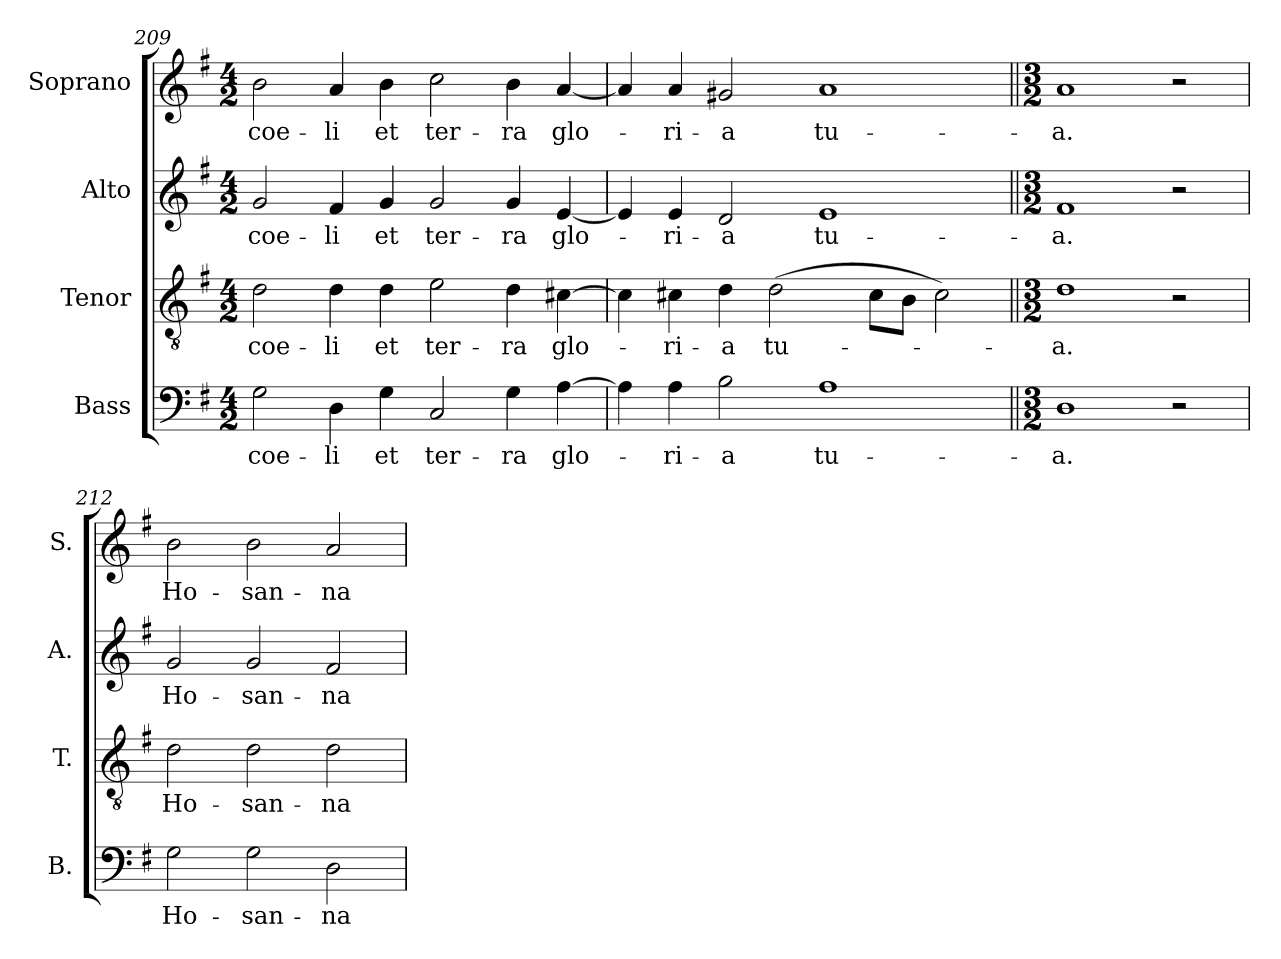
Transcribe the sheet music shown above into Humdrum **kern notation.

**kern	**text	**kern	**text	**kern	**text	**kern	**text
*part4	*part4	*part3	*part3	*part2	*part2	*part1	*part1
*staff4	*staff4	*staff3	*staff3	*staff2	*staff2	*staff1	*staff1
*I"Bass	*	*I"Tenor	*	*I"Alto	*	*I"Soprano	*
*I'B.	*	*I'T.	*	*I'A.	*	*I'S.	*
*clefF4	*	*clefGv2	*	*clefG2	*	*clefG2	*
*	*	*ITrd7c12	*	*	*	*	*
*k[f#]	*	*k[f#]	*	*k[f#]	*	*k[f#]	*
*G:	*	*G:	*	*G:	*	*G:	*
*M4/2	*	*M4/2	*	*M4/2	*	*M4/2	*
=209	=209	=209	=209	=209	=209	=209	=209
!	!LO:LY:b:color=#000000	!	!	!	!	!	!
!	!	!	!LO:LY:b:color=#000000	!	!	!	!
!	!	!	!	!	!LO:LY:b:color=#000000	!	!
!	!	!	!	!	!	!	!LO:LY:b:color=#000000
2Gi\	coe-	2Di\	coe-	2gi/	coe-	2bi\	coe-
!	!LO:LY:b:color=#000000	!	!	!	!	!	!
!	!	!	!LO:LY:b:color=#000000	!	!	!	!
!	!	!	!	!	!LO:LY:b:color=#000000	!	!
!	!	!	!	!	!	!	!LO:LY:b:color=#000000
4Di\	-li	4Di\	-li	4f#i/	-li	4ai/	-li
!	!LO:LY:b:color=#000000	!	!	!	!	!	!
!	!	!	!LO:LY:b:color=#000000	!	!	!	!
!	!	!	!	!	!LO:LY:b:color=#000000	!	!
!	!	!	!	!	!	!	!LO:LY:b:color=#000000
4Gi\	et	4Di\	et	4gi/	et	4bi\	et
!	!LO:LY:b:color=#000000	!	!	!	!	!	!
!	!	!	!LO:LY:b:color=#000000	!	!	!	!
!	!	!	!	!	!LO:LY:b:color=#000000	!	!
!	!	!	!	!	!	!	!LO:LY:b:color=#000000
2Ci/	ter-	2Ei\	ter-	2gi/	ter-	2cci\	ter-
!	!LO:LY:b:color=#000000	!	!	!	!	!	!
!	!	!	!LO:LY:b:color=#000000	!	!	!	!
!	!	!	!	!	!LO:LY:b:color=#000000	!	!
!	!	!	!	!	!	!	!LO:LY:b:color=#000000
4Gi\	-ra	4Di\	-ra	4gi/	-ra	4bi\	-ra
!	!LO:LY:b:color=#000000	!	!	!	!	!	!
!	!	!	!LO:LY:b:color=#000000	!	!	!	!
!	!	!	!	!	!LO:LY:b:color=#000000	!	!
!	!	!	!	!	!	!	!LO:LY:b:color=#000000
[4Ai\	glo-	[4C#Xi\	glo-	[4ei/	glo-	[4ai/	glo-
!!LO:LB:g=z
=210	=210	=210	=210	=210	=210	=210	=210
4Ai\]	.	4C#i\]	.	4ei/]	.	4ai/]	.
!	!LO:LY:b:color=#000000	!	!	!	!	!	!
!	!	!	!LO:LY:b:color=#000000	!	!	!	!
!	!	!	!	!	!LO:LY:b:color=#000000	!	!
!	!	!	!	!	!	!	!LO:LY:b:color=#000000
4Ai\	-ri-	4C#Xi\	-ri-	4ei/	-ri-	4ai/	-ri-
!	!LO:LY:b:color=#000000	!	!	!	!	!	!
!	!	!	!LO:LY:b:color=#000000	!	!	!	!
!	!	!	!	!	!LO:LY:b:color=#000000	!	!
!	!	!	!	!	!	!	!LO:LY:b:color=#000000
2Bi\	-a	4Di\	-a	2di/	-a	2g#Xi/	-a
!	!	!	!LO:LY:b:color=#000000	!	!	!	!
.	.	(2Di\	tu-	.	.	.	.
!	!LO:LY:b:color=#000000	!	!	!	!	!	!
!	!	!	!	!	!LO:LY:b:color=#000000	!	!
!	!	!	!	!	!	!	!LO:LY:b:color=#000000
1Ai	tu-	.	.	1ei	tu-	1ai	tu-
.	.	8C#i\L	.	.	.	.	.
.	.	8BBi\J	.	.	.	.	.
.	.	2C#i\)	.	.	.	.	.
=211||	=211||	=211||	=211||	=211||	=211||	=211||	=211||
*M3/2	*	*M3/2	*	*M3/2	*	*M3/2	*
!	!LO:LY:b:color=#000000	!	!	!	!	!	!
!	!	!	!LO:LY:b:color=#000000	!	!	!	!
!	!	!	!	!	!LO:LY:b:color=#000000	!	!
*	*	*	*	*	*	*MM240	*
!	!	!	!	!	!	!	!LO:LY:b:color=#000000
1Di	-a.	1Di	-a.	1f#i	-a.	1ai	-a.
2r	.	2r	.	2r	.	2r	.
=212	=212	=212	=212	=212	=212	=212	=212
!	!LO:LY:b:color=#000000	!	!	!	!	!	!
!	!	!	!LO:LY:b:color=#000000	!	!	!	!
!	!	!	!	!	!LO:LY:b:color=#000000	!	!
!	!	!	!	!	!	!	!LO:LY:b:color=#000000
2Gi\	Ho-	2Di\	Ho-	2gi/	Ho-	2bi\	Ho-
!	!LO:LY:b:color=#000000	!	!	!	!	!	!
!	!	!	!LO:LY:b:color=#000000	!	!	!	!
!	!	!	!	!	!LO:LY:b:color=#000000	!	!
!	!	!	!	!	!	!	!LO:LY:b:color=#000000
2Gi\	-san-	2Di\	-san-	2gi/	-san-	2bi\	-san-
!	!LO:LY:b:color=#000000	!	!	!	!	!	!
!	!	!	!LO:LY:b:color=#000000	!	!	!	!
!	!	!	!	!	!LO:LY:b:color=#000000	!	!
!	!	!	!	!	!	!	!LO:LY:b:color=#000000
2Di\	-na	2Di\	-na	2f#i/	-na	2ai/	-na
=	=	=	=	=	=	=	=
*-	*-	*-	*-	*-	*-	*-	*-
